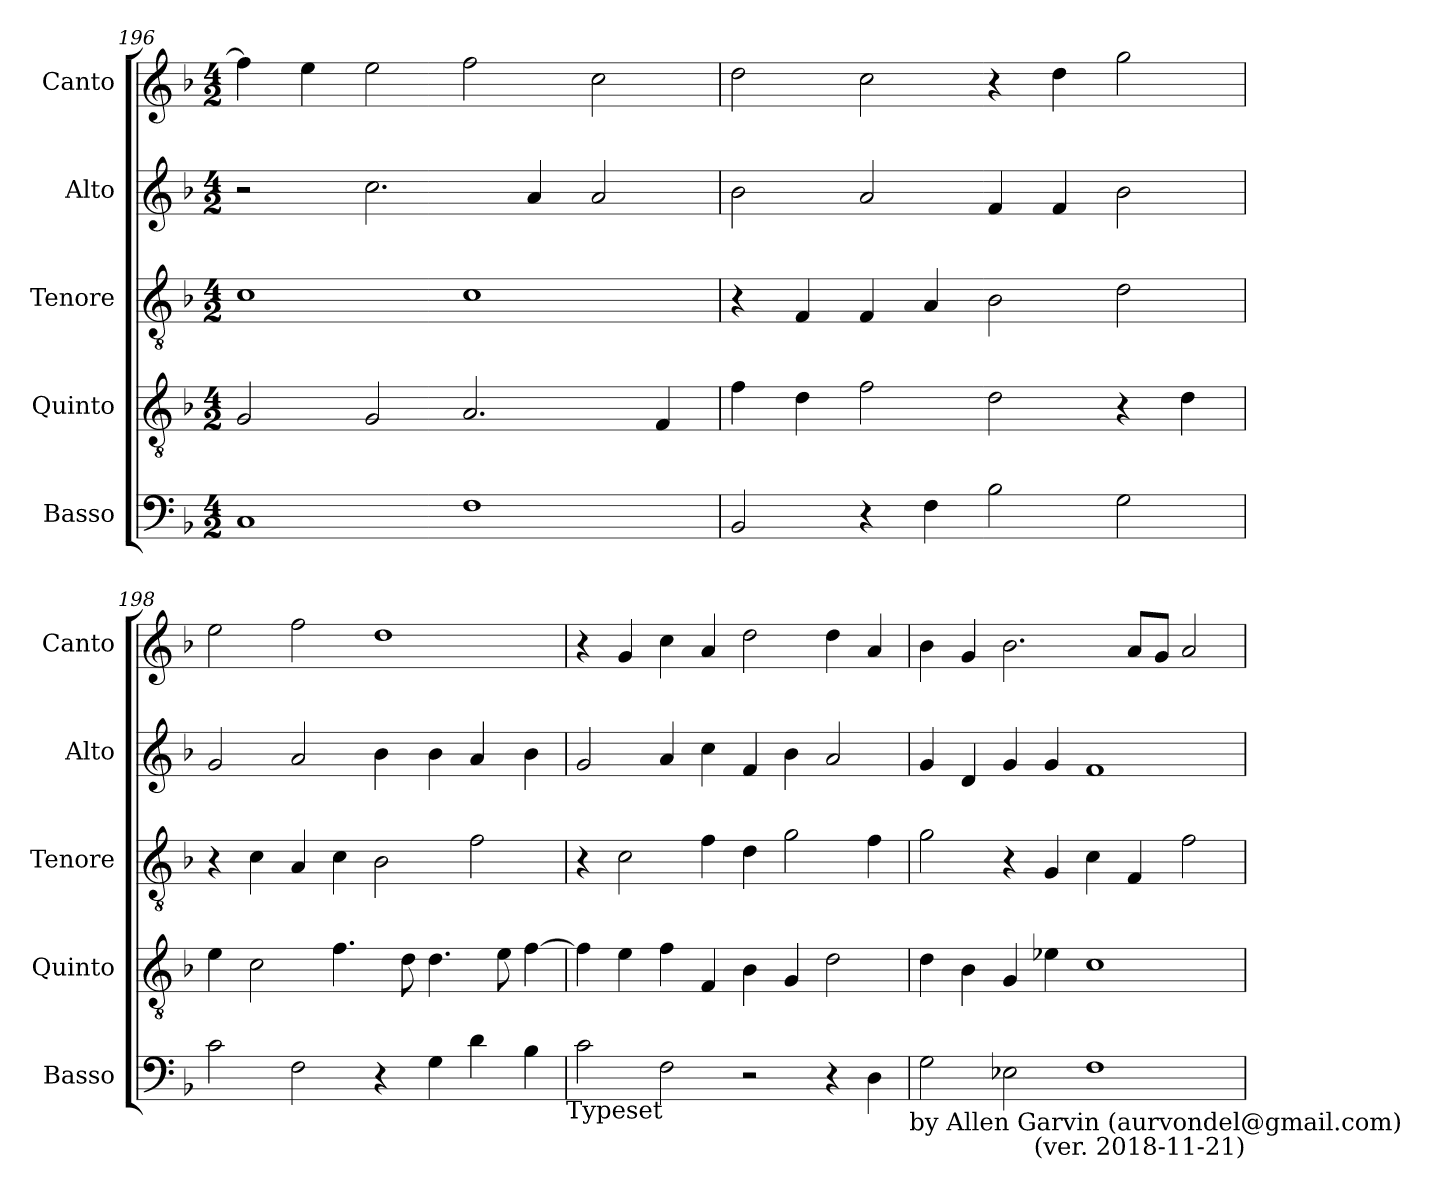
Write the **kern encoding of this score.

**kern	**kern	**kern	**kern	**kern
*part5	*part4	*part3	*part2	*part1
*staff5	*staff4	*staff3	*staff2	*staff1
*I"Basso	*I"Quinto	*I"Tenore	*I"Alto	*I"Canto
*I'Basso	*I'Quinto	*I'Tenore	*I'Alto	*I'Canto
*clefF4	*clefGv2	*clefGv2	*clefG2	*clefG2
*k[b-]	*k[b-]	*k[b-]	*k[b-]	*k[b-]
*F:	*F:	*F:	*F:	*F:
*M4/2	*M4/2	*M4/2	*M4/2	*M4/2
=196	=196	=196	=196	=196
1C	2G/	1c	2r	4ff\]
.	.	.	.	4ee\
.	2G/	.	2.cc\	2ee\
1F	2.A/	1c	.	2ff\
.	.	.	4a/	.
.	.	.	2a/	2cc\
.	4F/	.	.	.
=197	=197	=197	=197	=197
2BB-/	4f\	4r	2b-\	2dd\
.	4d\	4F/	.	.
4r	2f\	4F/	2a/	2cc\
4F\	.	4A/	.	.
2B-\	2d\	2B-\	4f/	4r
.	.	.	4f/	4dd\
2G\	4r	2d\	2b-\	2gg\
.	4d\	.	.	.
!!LO:LB:g=z
=198	=198	=198	=198	=198
2c\	4e\	4r	2g/	2ee\
.	2c\	4c\	.	.
2F\	.	4A/	2a/	2ff\
.	4.f\	4c\	.	.
4r	.	2B-\	4b-\	1dd
.	8d\	.	.	.
4G\	4.d\	.	4b-\	.
4d\	.	2f\	4a/	.
.	8e\	.	.	.
4B-\	[>4f\	.	4b-\	.
!LO:TX:b:t=Typeset	!	!	!	!
=199	=199	=199	=199	=199
2c\	4f\]	4r	2g/	4r
.	4e\	2c\	.	4g/
2F\	4f\	.	4a/	4cc\
.	4F/	4f\	4cc\	4a/
2r	4B-\	4d\	4f/	2dd\
.	4G/	2g\	4b-\	.
4r	2d\	.	2a/	4dd\
4D\	.	4f\	.	4a/
!LO:TX:b:t=by Allen Garvin (aurvondel@gmail.com)	!	!	!	!
=200	=200	=200	=200	=200
2G\	4d\	2g\	4g/	4b-\
.	4B-\	.	4d/	4g/
2E-X\	4G/	4r	4g/	2.b-\
.	4e-X\	4G/	4g/	.
1F	1c	4c\	1f	.
.	.	4F/	.	8a/L
.	.	.	.	8g/J
.	.	2f\	.	2a/
!LO:TX:b:t=(ver. 2018-11-21)	!	!	!	!
=	=	=	=	=
*-	*-	*-	*-	*-
